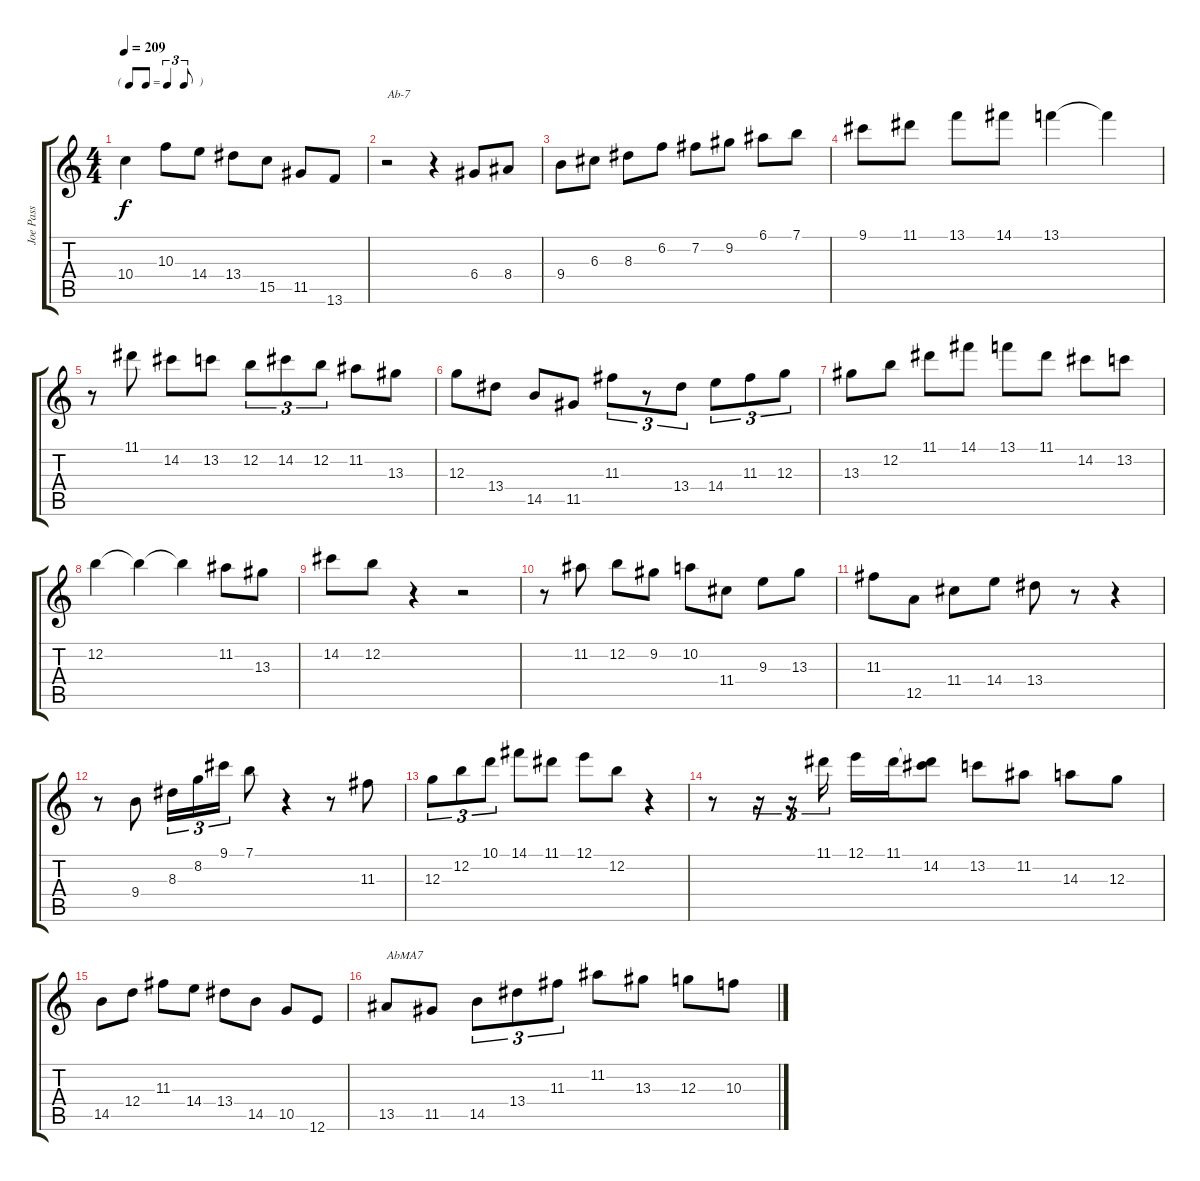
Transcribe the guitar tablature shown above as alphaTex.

\track ("Joe Pass" "Joe Pass") {instrument electricguitarjazz}
\staff {score tabs}
\tuning (E4 B3 G3 D3 A2 E2) {hide}
\ts (4 4)
\tf triplet8th
\tempo 209
\clef g2
\ks c
10.4.4{dy f} 10.3.8 14.4.8 13.4.8 15.5.8 11.5.8 13.6.8 |
r.2{txt "Ab-7"} r.4 6.4.8 8.4.8 |
9.4.8 6.3.8 8.3.8 6.2.8 7.2.8 9.2.8 6.1.8 7.1.8 |
9.1.8 11.1.8 13.1.8 14.1.8 13.1.4 13.1{t}.4 |
r.8 11.1.8 14.2.8 13.2.8 12.2.8{tu (3 2)} 14.2.8{tu (3 2)} 12.2.8{tu (3 2)} 11.2.8 13.3.8 |
12.3.8 13.4.8 14.5.8 11.5.8 11.3.8{tu (3 2)} r.8{tu (3 2)} 13.4.8{tu (3 2)} 14.4.8{tu (3 2)} 11.3.8{tu (3 2)} 12.3.8{tu (3 2)} |
13.3.8 12.2.8 11.1.8 14.1.8 13.1.8 11.1.8 14.2.8 13.2.8 |
12.2.4 12.2{t}.4 12.2{t}.4 11.2.8 13.3.8 |
14.2.8 12.2.8 r.4 r.2 |
r.8 11.2.8 12.2.8 9.2.8 10.2.8 11.4.8 9.3.8 13.3.8 |
11.3.8 12.5.8 11.4.8 14.4.8 13.4.8 r.8 r.4 |
r.8 9.4.8 8.3.16{tu (3 2)} 8.2.16{tu (3 2)} 9.1.16{tu (3 2)} 7.1.8 r.4 r.8 11.3.8 |
12.3.8{tu (3 2)} 12.2.8{tu (3 2)} 10.1.8{tu (3 2)} 14.1.8 11.1.8 12.1.8 12.2.8 r.4 |
r.8 r.16{tu (3 2)} r.16{tu (3 2)} 11.1.16{tu (3 2)} 12.1.16 11.1.16 (11.1{t} 14.2).8 13.2.8 11.2.8 14.3.8 12.3.8 |
14.5.8 12.4.8 11.3.8 14.4.8 13.4.8 14.5.8 10.5.8 12.6.8 |
13.5.8{txt "AbMA7"} 11.5.8 14.5.8{tu (3 2)} 13.4.8{tu (3 2)} 11.3.8{tu (3 2)} 11.2.8 13.3.8 12.3.8 10.3.8
